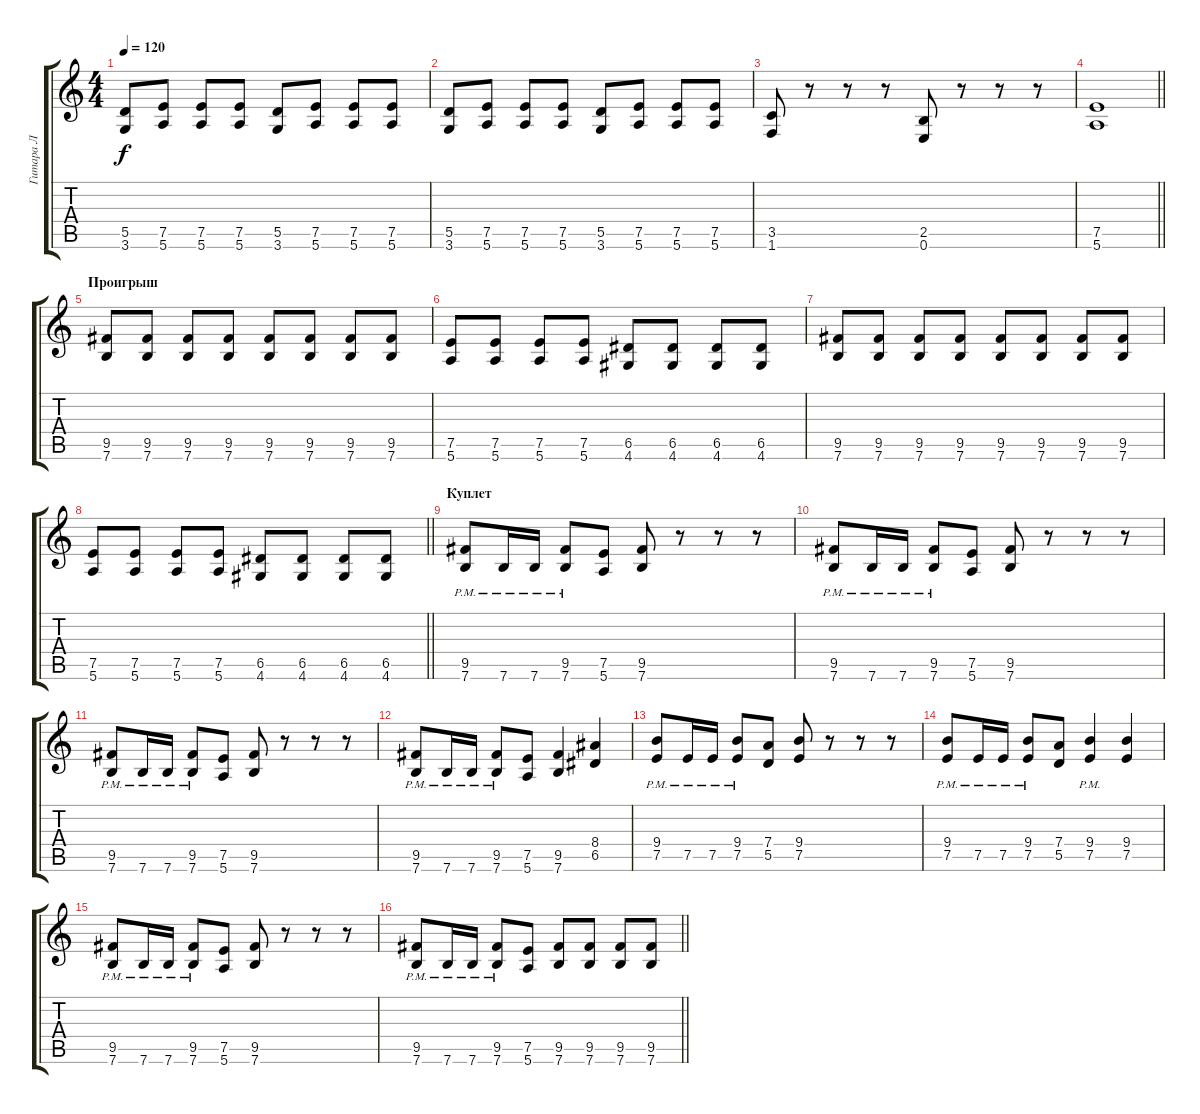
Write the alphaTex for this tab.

\track ("Гитара Л" "Гитара Л") {instrument distortionguitar}
\staff {score tabs}
\tuning (E4 B3 G3 D3 A2 E2) {hide}
\ts (4 4)
\tempo 120
\clef g2
\ks c
(5.5 3.6).8{dy f} (7.5 5.6).8 (7.5 5.6).8 (7.5 5.6).8 (5.5 3.6).8 (7.5 5.6).8 (7.5 5.6).8 (7.5 5.6).8 |
(5.5 3.6).8 (7.5 5.6).8 (7.5 5.6).8 (7.5 5.6).8 (5.5 3.6).8 (7.5 5.6).8 (7.5 5.6).8 (7.5 5.6).8 |
(3.5 1.6).8 r.8 r.8 r.8 (2.5 0.6).8 r.8 r.8 r.8 |
\barLineRight lightlight
(7.5 5.6).1 |
\section ("" "Проигрыш")
(9.5 7.6).8 (9.5 7.6).8 (9.5 7.6).8 (9.5 7.6).8 (9.5 7.6).8 (9.5 7.6).8 (9.5 7.6).8 (9.5 7.6).8 |
(7.5 5.6).8 (7.5 5.6).8 (7.5 5.6).8 (7.5 5.6).8 (6.5 4.6).8 (6.5 4.6).8 (6.5 4.6).8 (6.5 4.6).8 |
(9.5 7.6).8 (9.5 7.6).8 (9.5 7.6).8 (9.5 7.6).8 (9.5 7.6).8 (9.5 7.6).8 (9.5 7.6).8 (9.5 7.6).8 |
\barLineRight lightlight
(7.5 5.6).8 (7.5 5.6).8 (7.5 5.6).8 (7.5 5.6).8 (6.5 4.6).8 (6.5 4.6).8 (6.5 4.6).8 (6.5 4.6).8 |
\section ("" "Куплет")
(9.5{pm} 7.6{pm}).8 7.6{pm}.16 7.6{pm}.16 (9.5{pm} 7.6{pm}).8 (7.5 5.6).8 (9.5 7.6).8 r.8 r.8 r.8 |
(9.5{pm} 7.6{pm}).8 7.6{pm}.16 7.6{pm}.16 (9.5{pm} 7.6{pm}).8 (7.5 5.6).8 (9.5 7.6).8 r.8 r.8 r.8 |
(9.5{pm} 7.6{pm}).8 7.6{pm}.16 7.6{pm}.16 (9.5{pm} 7.6{pm}).8 (7.5 5.6).8 (9.5 7.6).8 r.8 r.8 r.8 |
(9.5{pm} 7.6{pm}).8 7.6{pm}.16 7.6{pm}.16 (9.5{pm} 7.6{pm}).8 (7.5 5.6).8 (9.5 7.6).4 (8.4 6.5).4 |
(9.4{pm} 7.5{pm}).8 7.5{pm}.16 7.5{pm}.16 (9.4{pm} 7.5{pm}).8 (7.4 5.5).8 (9.4 7.5).8 r.8 r.8 r.8 |
(9.4{pm} 7.5{pm}).8 7.5{pm}.16 7.5{pm}.16 (9.4{pm} 7.5{pm}).8 (7.4 5.5).8 (9.4{pm} 7.5{pm}).4 (9.4 7.5).4 |
(9.5{pm} 7.6{pm}).8 7.6{pm}.16 7.6{pm}.16 (9.5{pm} 7.6{pm}).8 (7.5 5.6).8 (9.5 7.6).8 r.8 r.8 r.8 |
\barLineRight lightlight
(9.5{pm} 7.6{pm}).8 7.6{pm}.16 7.6{pm}.16 (9.5{pm} 7.6{pm}).8 (7.5 5.6).8 (9.5 7.6).8 (9.5 7.6).8 (9.5 7.6).8 (9.5 7.6).8
